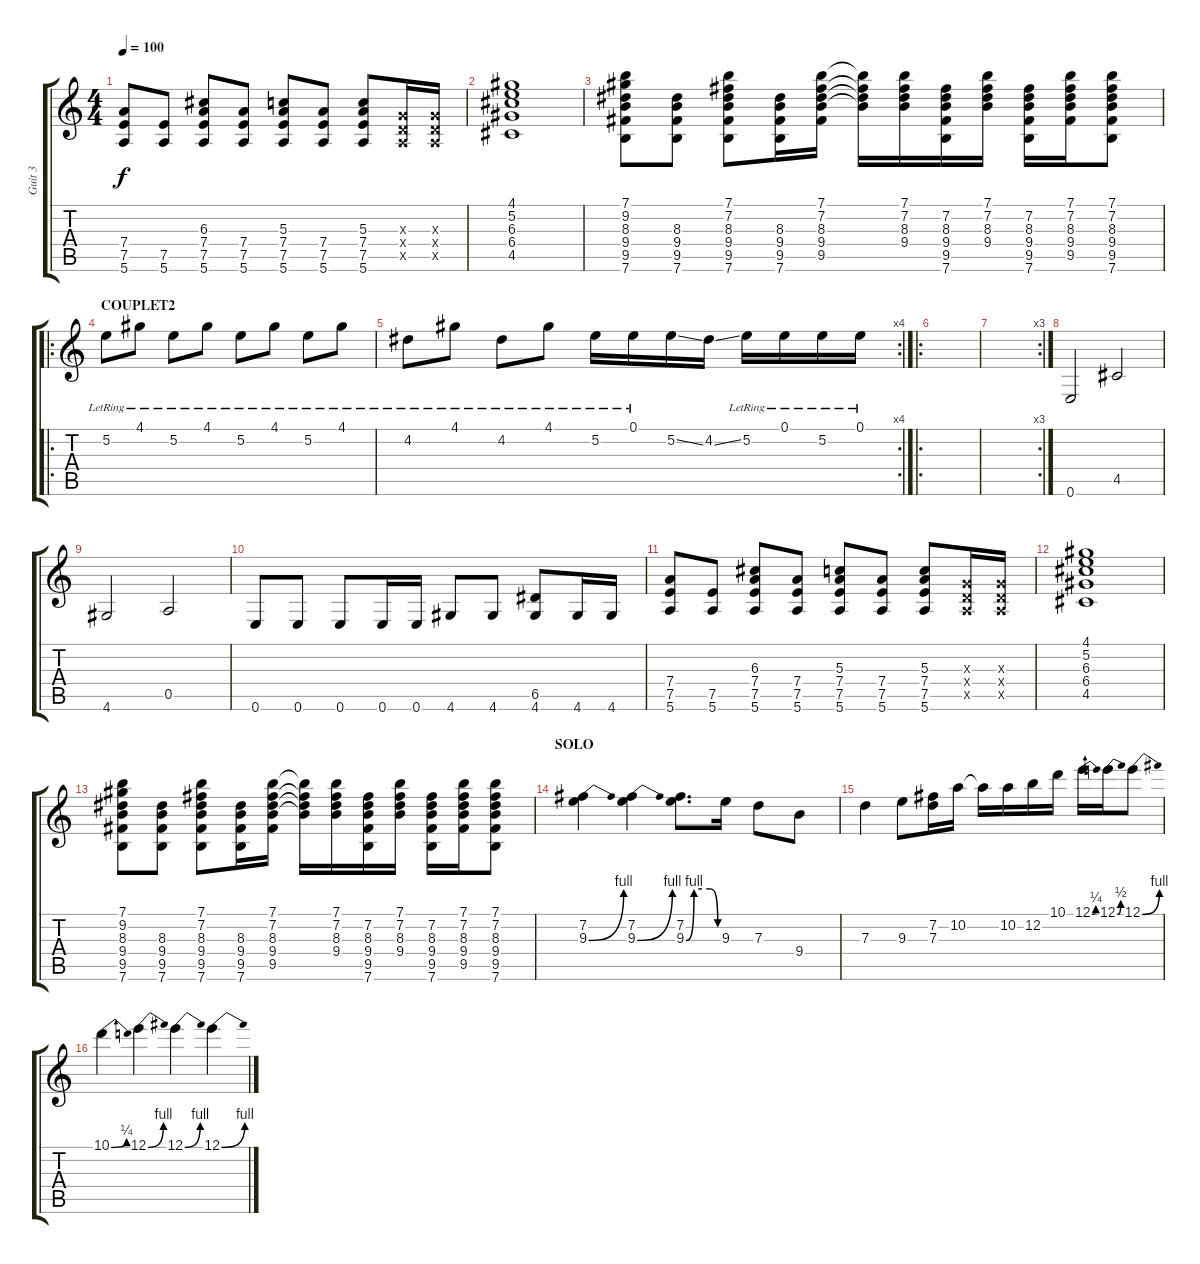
\track ("Guit 3" "Guit 3") {instrument overdrivenguitar}
\staff {score tabs}
\tuning (E4 B3 G3 D3 A2 E2) {hide}
\ts (4 4)
\tempo 100
\clef g2
\ks c
(7.4 7.5 5.6).8{dy f} (7.5 5.6).8 (6.3 7.4 7.5 5.6).8 (7.4 7.5 5.6).8 (5.3 7.4 7.5 5.6).8 (7.4 7.5 5.6).8 (5.3 7.4 7.5 5.6).8 (0.3{x} 0.4{x} 0.5{x}).16 (0.3{x} 0.4{x} 0.5{x}).16 |
(4.1 5.2 6.3 6.4 4.5).1 |
(7.1 9.2 8.3 9.4 9.5 7.6).8 (8.3 9.4 9.5 7.6).8 (7.1 7.2 8.3 9.4 9.5 7.6).8 (8.3 9.4 9.5 7.6).16 (7.1 7.2 8.3 9.4 9.5).16 (7.1{t} 7.2{t} 8.3{t} 9.4{t}).16 (7.1 7.2 8.3 9.4).16 (7.2 8.3 9.4 9.5 7.6).16 (7.1 7.2 8.3 9.4).16 (7.2 8.3 9.4 9.5 7.6).16 (7.1 7.2 8.3 9.4 9.5).16 (7.1 7.2 8.3 9.4 9.5 7.6).8 |
\ro
\section ("" "COUPLET2")
5.2{lr}.8 4.1{lr}.8 5.2{lr}.8 4.1{lr}.8 5.2{lr}.8 4.1{lr}.8 5.2{lr}.8 4.1{lr}.8 |
\rc 4
4.2{lr}.8 4.1{lr}.8 4.2{lr}.8 4.1{lr}.8 5.2{lr}.16 0.1{lr}.16 5.2{ss}.16 4.2{ss}.16 5.2{lr}.16 0.1{lr}.16 5.2{lr}.16 0.1{lr}.16 |
\ro
|
\rc 3
|
0.6.2 4.5.2 |
4.6.2 0.5.2 |
0.6.8 0.6.8 0.6.8 0.6.16 0.6.16 4.6.8 4.6.8 (6.5 4.6).8 4.6.16 4.6.16 |
(7.4 7.5 5.6).8 (7.5 5.6).8 (6.3 7.4 7.5 5.6).8 (7.4 7.5 5.6).8 (5.3 7.4 7.5 5.6).8 (7.4 7.5 5.6).8 (5.3 7.4 7.5 5.6).8 (0.3{x} 0.4{x} 0.5{x}).16 (0.3{x} 0.4{x} 0.5{x}).16 |
(4.1 5.2 6.3 6.4 4.5).1 |
(7.1 9.2 8.3 9.4 9.5 7.6).8 (8.3 9.4 9.5 7.6).8 (7.1 7.2 8.3 9.4 9.5 7.6).8 (8.3 9.4 9.5 7.6).16 (7.1 7.2 8.3 9.4 9.5).16 (7.1{t} 7.2{t} 8.3{t} 9.4{t}).16 (7.1 7.2 8.3 9.4).16 (7.2 8.3 9.4 9.5 7.6).16 (7.1 7.2 8.3 9.4).16 (7.2 8.3 9.4 9.5 7.6).16 (7.1 7.2 8.3 9.4 9.5).16 (7.1 7.2 8.3 9.4 9.5 7.6).8 |
\section ("" "SOLO")
(7.2 9.3{be (bend 0 0 60 4)}).4 (7.2 9.3{be (bend 0 0 60 4)}).4 (7.2 9.3{be (custom 0 0 15 4 30 4 45 4 60 0)}).8{d} 9.3.16 7.3.8 9.4.8 |
7.3.4 9.3.8 (7.2 7.3).16 10.2.16 10.2{t}.16 10.2.16 12.2.16 10.1.16 12.1{be (bend 0 0 60 1)}.16 12.1{be (bend 0 0 60 2)}.16 12.1{be (bend 0 0 60 4)}.8 |
10.1{be (bend 0 0 60 1)}.4 12.1{be (bend 0 0 60 4)}.4 12.1{be (bend 0 0 60 4)}.4 12.1{be (bend 0 0 60 4)}.4
